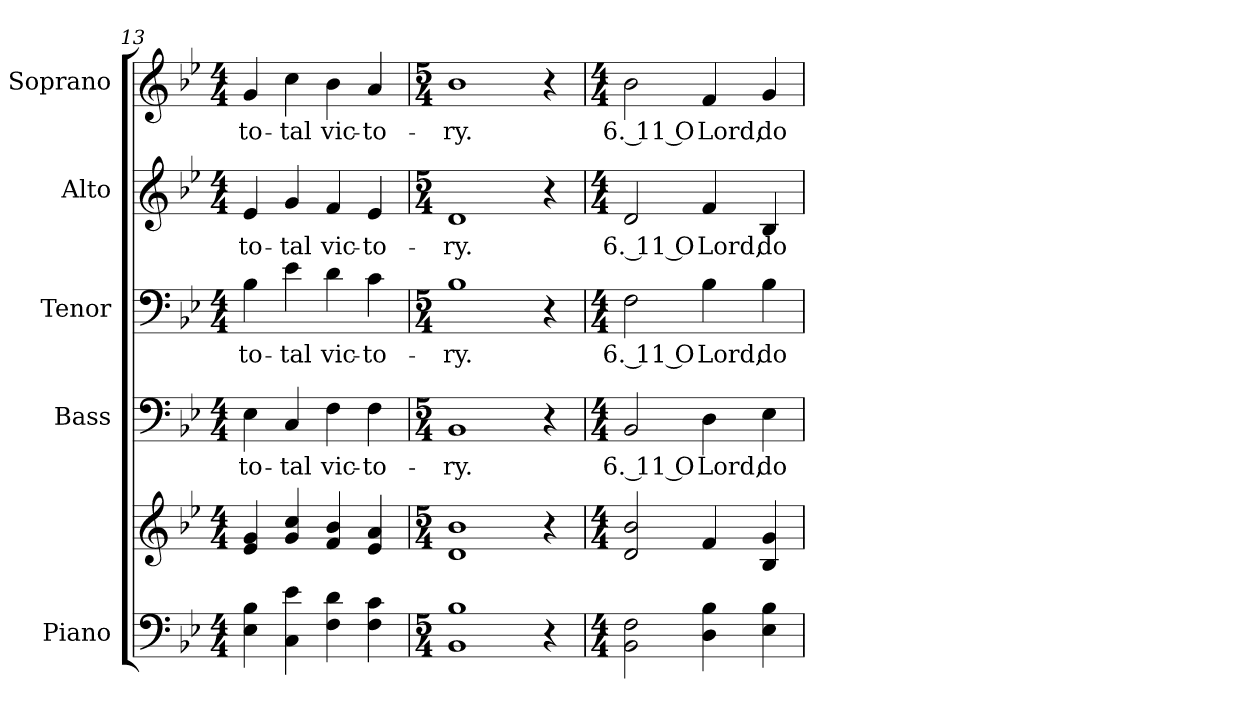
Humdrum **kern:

**kern	**kern	**kern	**text	**kern	**text	**kern	**text	**kern	**text
*part5	*part5	*part4	*part4	*part3	*part3	*part2	*part2	*part1	*part1
*staff6	*staff5	*staff4	*staff4	*staff3	*staff3	*staff2	*staff2	*staff1	*staff1
*I"Piano	*	*I"Bass	*	*I"Tenor	*	*I"Alto	*	*I"Soprano	*
*I'Pno.	*	*I'B.	*	*I'T.	*	*I'A.	*	*I'S.	*
*clefF4	*clefG2	*clefF4	*	*clefF4	*	*clefG2	*	*clefG2	*
*k[b-e-]	*k[b-e-]	*k[b-e-]	*	*k[b-e-]	*	*k[b-e-]	*	*k[b-e-]	*
*B-:	*B-:	*B-:	*	*B-:	*	*B-:	*	*B-:	*
*M4/4	*M4/4	*M4/4	*	*M4/4	*	*M4/4	*	*M4/4	*
=13	=13	=13	=13	=13	=13	=13	=13	=13	=13
!	!	!	!LO:LY:b:color=#000000	!	!	!	!	!	!
!	!	!	!	!	!LO:LY:b:color=#000000	!	!	!	!
!	!	!	!	!	!	!	!LO:LY:b:color=#000000	!	!
!	!	!	!	!	!	!	!	!	!LO:LY:b:color=#000000
4E-i\ 4B-i	4e-i/ 4gi	4E-i\	to-	4B-i\	to-	4e-i/	to-	4gi/	to-
!	!	!	!LO:LY:b:color=#000000	!	!	!	!	!	!
!	!	!	!	!	!LO:LY:b:color=#000000	!	!	!	!
!	!	!	!	!	!	!	!LO:LY:b:color=#000000	!	!
!	!	!	!	!	!	!	!	!	!LO:LY:b:color=#000000
4Ci\ 4e-i	4gi/ 4cci	4Ci/	-tal	4e-i\	-tal	4gi/	-tal	4cci\	-tal
!	!	!	!LO:LY:b:color=#000000	!	!	!	!	!	!
!	!	!	!	!	!LO:LY:b:color=#000000	!	!	!	!
!	!	!	!	!	!	!	!LO:LY:b:color=#000000	!	!
!	!	!	!	!	!	!	!	!	!LO:LY:b:color=#000000
4Fi\ 4di	4fi/ 4b-i	4Fi\	vic-	4di\	vic-	4fi/	vic-	4b-i\	vic-
!	!	!	!LO:LY:b:color=#000000	!	!	!	!	!	!
!	!	!	!	!	!LO:LY:b:color=#000000	!	!	!	!
!	!	!	!	!	!	!	!LO:LY:b:color=#000000	!	!
!	!	!	!	!	!	!	!	!	!LO:LY:b:color=#000000
4Fi\ 4ci	4e-i/ 4ai	4Fi\	-to-	4ci\	-to-	4e-i/	-to-	4ai/	-to-
=14	=14	=14	=14	=14	=14	=14	=14	=14	=14
*M5/4	*M5/4	*M5/4	*	*M5/4	*	*M5/4	*	*M5/4	*
!	!	!	!LO:LY:b:color=#000000	!	!	!	!	!	!
!	!	!	!	!	!LO:LY:b:color=#000000	!	!	!	!
!	!	!	!	!	!	!	!LO:LY:b:color=#000000	!	!
!	!	!	!	!	!	!	!	!	!LO:LY:b:color=#000000
1BB-i 1B-i	1di 1b-i	1BB-i	-ry.	1B-i	-ry.	1di	-ry.	1b-i	-ry.
4r	4r	4r	.	4r	.	4r	.	4r	.
=15	=15	=15	=15	=15	=15	=15	=15	=15	=15
*M4/4	*M4/4	*M4/4	*	*M4/4	*	*M4/4	*	*M4/4	*
!	!	!	!LO:LY:b:color=#000000	!	!	!	!	!	!
!	!	!	!	!	!LO:LY:b:color=#000000	!	!	!	!
!	!	!	!	!	!	!	!LO:LY:b:color=#000000	!	!
!	!	!	!	!	!	!	!	!	!LO:LY:b:color=#000000
2BB-i\ 2Fi	2di/ 2b-i	2BB-i/	6. 11 O	2Fi\	6. 11 O	2di/	6. 11 O	2b-i\	6. 11 O
!	!	!	!LO:LY:b:color=#000000	!	!	!	!	!	!
!	!	!	!	!	!LO:LY:b:color=#000000	!	!	!	!
!	!	!	!	!	!	!	!LO:LY:b:color=#000000	!	!
!	!	!	!	!	!	!	!	!	!LO:LY:b:color=#000000
4Di\ 4B-i	4fi/	4Di\	Lord,	4B-i\	Lord,	4fi/	Lord,	4fi/	Lord,
!	!	!	!LO:LY:b:color=#000000	!	!	!	!	!	!
!	!	!	!	!	!LO:LY:b:color=#000000	!	!	!	!
!	!	!	!	!	!	!	!LO:LY:b:color=#000000	!	!
!	!	!	!	!	!	!	!	!	!LO:LY:b:color=#000000
4E-i\ 4B-i	4B-i/ 4gi	4E-i\	do	4B-i\	do	4B-i/	do	4gi/	do
=	=	=	=	=	=	=	=	=	=
*-	*-	*-	*-	*-	*-	*-	*-	*-	*-
